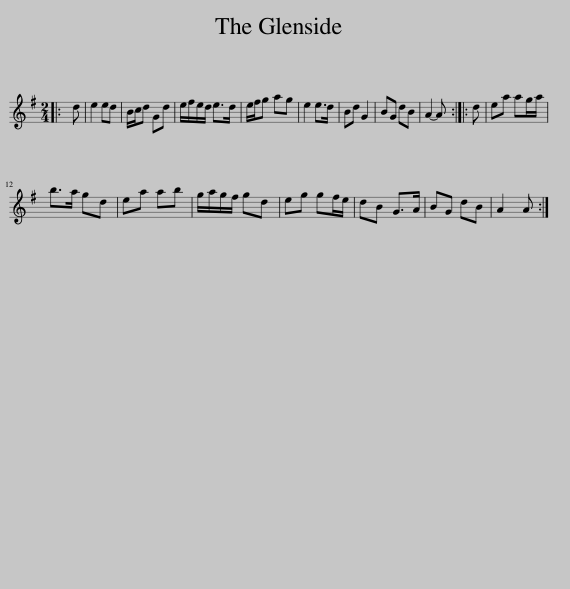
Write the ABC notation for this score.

X:1
L:1/8
M:2/4
I:linebreak $
K:G
V:1 treble
V:1
|: d | e2 ed | B/c/d Gd | e/f/e/d/ e>d | e/f/g ag | %5
 e2 e>d | Bd G2 | BG dB | A2- A :: d | %10
 ea ag/a/ |$ b>a gd | ea ab | g/a/g/f/ gd | eg gf/e/ | %15
 dB G>A | BG dB | A2 A :| %18
